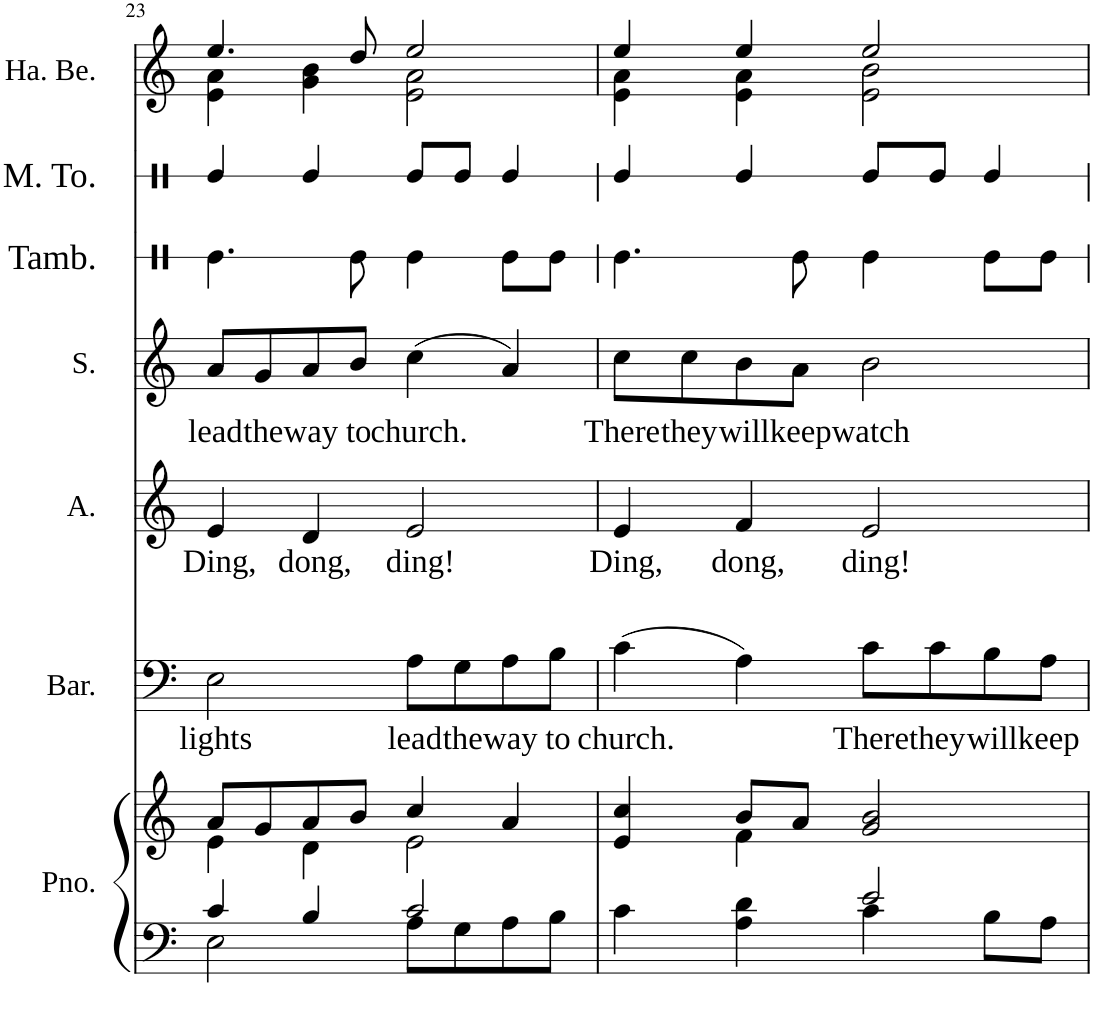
**kern	**kern	**kern	**text	**kern	**text	**kern	**text	**kern	**kern	**kern
*part7	*part7	*part6	*part6	*part5	*part5	*part4	*part4	*part3	*part2	*part1
*staff8	*staff7	*staff6	*staff6	*staff5	*staff5	*staff4	*staff4	*staff3	*staff2	*staff1
*I"Piano	*	*I"Baritone	*	*I"Alto	*	*I"Soprano	*	*I"Tambourine	*I"Mid Tom	*I"Hand Bells
*I'Pno.	*	*I'Bar.	*	*I'A.	*	*I'S.	*	*I'Tamb.	*I'M. To.	*I'Ha. Be.
!!LO:PB:g=z
*clefF4	*clefG2	*clefF4	*	*clefG2	*	*clefG2	*	*clefX	*clefX	*clefG2
*k[]	*k[]	*k[]	*	*k[]	*	*k[]	*	*k[]	*k[]	*k[]
*M4/4	*M4/4	*M4/4	*	*M4/4	*	*M4/4	*	*M4/4	*M4/4	*M4/4
=23	=23	=23	=23	=23	=23	=23	=23	=23	=23	=23
*^	*^	*	*	*	*	*	*	*	*	*
!	!	!	!	!	!LO:LY:b	!	!LO:LY:b	!	!LO:LY:b	!	!	!
*	*	*	*	*	*	*	*	*	*	*	*	*^
4c/	2E\	8a/L	4e\	2E\	lights	4e/	Ding,	8a/L	lead	4.Re\	4Re/	4.ee/	4e\ 4a\
!	!	!	!	!	!	!	!	!	!LO:LY:b	!	!	!	!
.	.	8g/	.	.	.	.	.	8g/	the	.	.	.	.
!	!	!	!	!	!	!	!LO:LY:b	!	!LO:LY:b	!	!	!	!
4B/	.	8a/	4d\	.	.	4d/	dong,	8a/	way	.	4Re/	.	4g\ 4b\
!	!	!	!	!	!	!	!	!	!LO:LY:b	!	!	!	!
.	.	8b/J	.	.	.	.	.	8b/J	to	8Re\	.	8dd/	.
!	!	!	!	!	!LO:LY:b	!	!LO:LY:b	!	!LO:LY:b	!	!	!	!
2c/	8A\L	4cc/	2e\	8A\L	lead	2e/	ding!	(4cc\	church.	4Re\	8Re/L	2ee/	2e\ 2a\
!	!	!	!	!	!LO:LY:b	!	!	!	!	!	!	!	!
.	8G\	.	.	8G\	the	.	.	.	.	.	8Re/J	.	.
!	!	!	!	!	!LO:LY:b	!	!	!	!	!	!	!	!
.	8A\	4a/	.	8A\	way	.	.	4a/)	.	8Re\L	4Re/	.	.
!	!	!	!	!	!LO:LY:b	!	!	!	!	!	!	!	!
.	8B\J	.	.	8B\J	to	.	.	.	.	8Re\J	.	.	.
=24	=24	=24	=24	=24	=24	=24	=24	=24	=24	=24	=24	=24	=24
!	!	!	!	!	!LO:LY:b	!	!LO:LY:b	!	!LO:LY:b	!	!	!	!
2ryy	4c\	4e/ 4cc/	4ryy	(4c\	church.	4e/	Ding,	8cc\L	There	4.Re\	4Re/	4ee/	4e\ 4a\
!	!	!	!	!	!	!	!	!	!LO:LY:b	!	!	!	!
.	.	.	.	.	.	.	.	8cc\	they	.	.	.	.
!	!	!	!	!	!	!	!LO:LY:b	!	!LO:LY:b	!	!	!	!
.	4A\ 4d\	8b/L	4f\	4A\)	.	4f/	dong,	8b\	will	.	4Re/	4ee/	4e\ 4a\
!	!	!	!	!	!	!	!	!	!LO:LY:b	!	!	!	!
.	.	8a/J	.	.	.	.	.	8a\J	keep	8Re\	.	.	.
!	!	!	!	!	!LO:LY:b	!	!LO:LY:b	!	!LO:LY:b	!	!	!	!
2e/	4c\	2g/ 2b/	2ryy	8c\L	There	2e/	ding!	2b\	watch	4Re\	8Re/L	2ee/	2e\ 2b\
!	!	!	!	!	!LO:LY:b	!	!	!	!	!	!	!	!
.	.	.	.	8c\	they	.	.	.	.	.	8Re/J	.	.
!	!	!	!	!	!LO:LY:b	!	!	!	!	!	!	!	!
.	8B\L	.	.	8B\	will	.	.	.	.	8Re\L	4Re/	.	.
!	!	!	!	!	!LO:LY:b	!	!	!	!	!	!	!	!
.	8A\J	.	.	8A\J	keep	.	.	.	.	8Re\J	.	.	.
*v	*v	*	*	*	*	*	*	*	*	*	*	*v	*v
*	*v	*v	*	*	*	*	*	*	*	*	*
=	=	=	=	=	=	=	=	=	=	=
*-	*-	*-	*-	*-	*-	*-	*-	*-	*-	*-
